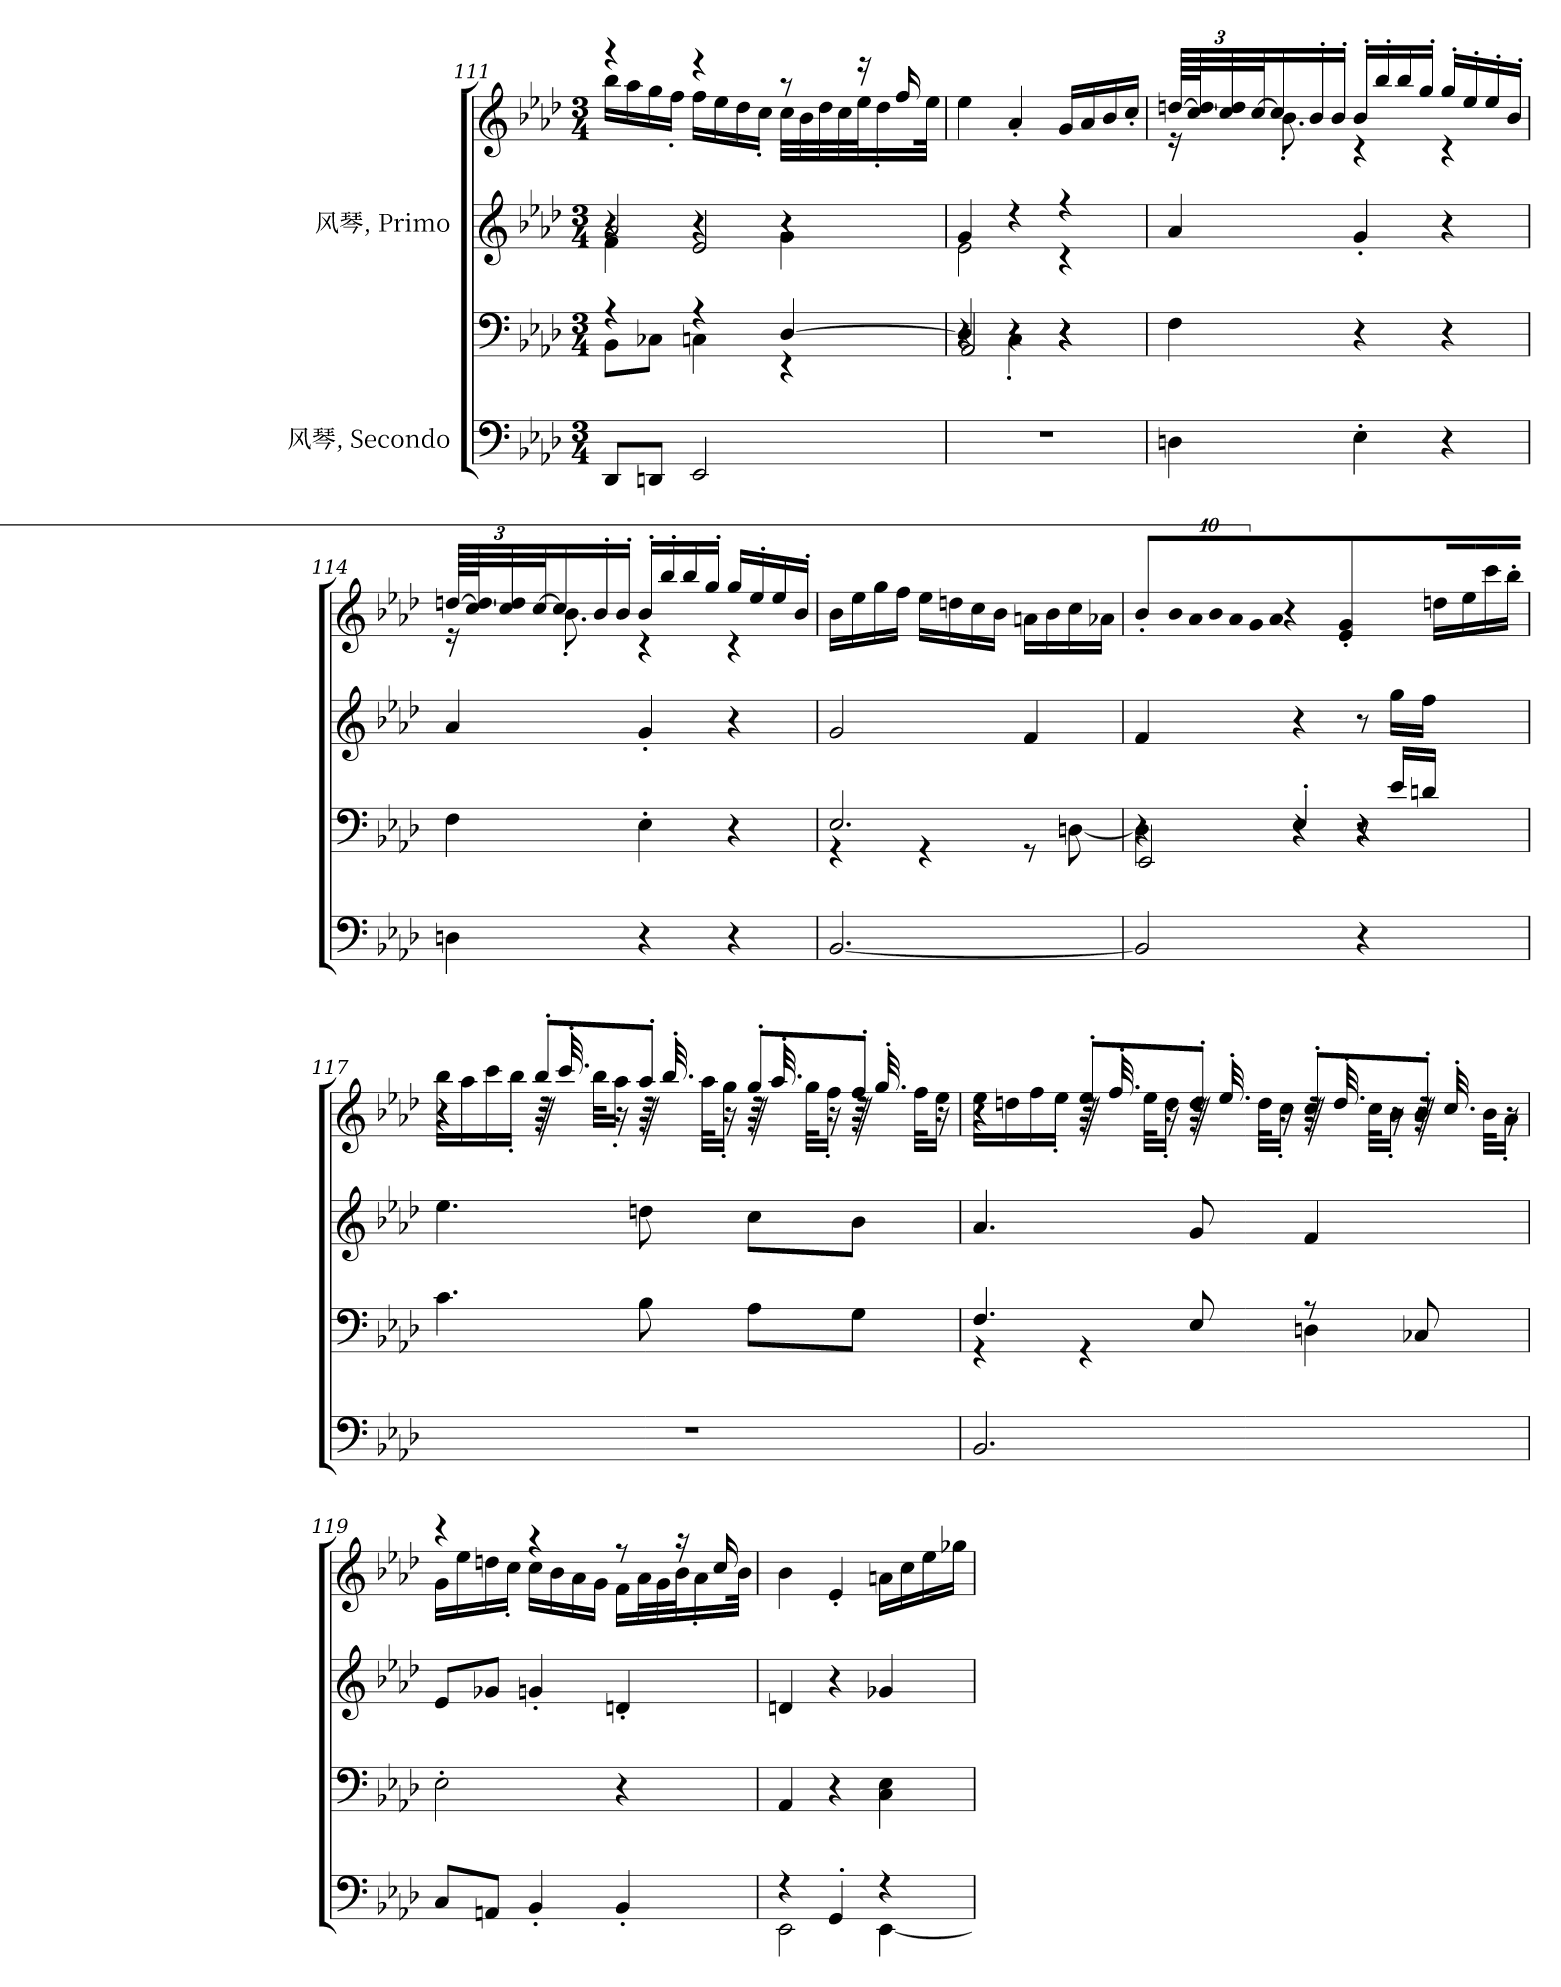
**kern	**kern	**kern	**kern
*part2	*part2	*part1	*part1
*staff4	*staff3	*staff2	*staff1
*I"风琴, Secondo	*	*I"风琴, Primo	*
!!LO:LB:g=z
*clefF4	*clefF4	*clefG2	*clefG2
*k[b-e-a-d-]	*k[b-e-a-d-]	*k[b-e-a-d-]	*k[b-e-a-d-]
*M3/4	*M3/4	*M3/4	*M3/4
=111	=111	=111	=111
*	*^	*^	*^
*	*	*	*	*^	*	*
8DD-/L	4r	8BB-\L	2a-/	4f\	4r	4r	16bb-\LL
.	.	.	.	.	.	.	16aa-\
8DDn/J	.	8C-X\J	.	.	.	.	16gg\
.	.	.	.	.	.	.	16ff'\JJ
2EE-/	4r	4Cn\	.	4r	2e-/	4r	16ff\LL
.	.	.	.	.	.	.	16ee-\
.	.	.	.	.	.	.	16dd-\
.	.	.	.	.	.	.	16cc'\JJ
.	[4D-/	4r	4r	4g\	.	8r	32cc\LLL
.	.	.	.	.	.	.	32b-\
.	.	.	.	.	.	.	32dd-\
.	.	.	.	.	.	.	32cc\
.	.	.	.	.	.	16r	32ee-\J
.	.	.	.	.	.	.	16dd-'\
.	.	.	.	.	.	16ff/	.
.	.	.	.	.	.	.	32ee-\JJk
*	*	*	*	*v	*v	*	*
*	*	*	*	*	*v	*v
=112	=112	=112	=112	=112	=112
*	*	*^	*	*	*
2.r	4D-/]	4r	2AA-/	4g/	2e-\	4ee-\
.	4r	4C'\	.	4r	.	4a-'/
.	4r	4r	4r	4r	4r	16g/LL
.	.	.	.	.	.	16a-/
.	.	.	.	.	.	16b-/
.	.	.	.	.	.	16cc'/JJ
*	*v	*v	*v	*	*	*
*	*	*v	*v	*
!!LO:LB:g=z
=113	=113	=113	=113
*	*	*	*Xbrackettup
*	*	*	*^
4Dn\	4F\	4a-/	[96ddn/LLLL	16r
.	.	.	[96cc/ 96dd/]J	.
.	.	.	48cc/] 48dd/	.
.	.	.	[48cc/J	.
.	.	.	16cc/]	8.b-'\
.	.	.	16b-'/	.
.	.	.	16b-'/JJ	.
4E-'\	4r	4g'/	16b-'/LL	4r
.	.	.	16bb-'/	.
.	.	.	16bb-/	.
.	.	.	16gg'/JJ	.
4r	4r	4r	16gg'/LL	4r
.	.	.	16ee-'/	.
.	.	.	16ee-'/	.
.	.	.	16b-'/JJ	.
=114	=114	=114	=114	=114
4Dn\	4F\	4a-/	[96ddn/LLLL	16r
.	.	.	[96cc/ 96dd/]J	.
.	.	.	48cc/] 48dd/	.
.	.	.	[48cc/J	.
.	.	.	16cc/]	8.b-'\
.	.	.	16b-'/	.
.	.	.	16b-'/JJ	.
4r	4E-'\	4g'/	16b-'/LL	4r
.	.	.	16bb-'/	.
.	.	.	16bb-/	.
.	.	.	16gg'/JJ	.
4r	4r	4r	16gg/LL	4r
.	.	.	16ee-'/	.
.	.	.	16ee-/	.
.	.	.	16b-'/JJ	.
*	*	*	*v	*v
!!LO:PB:g=z
=115	=115	=115	=115
*	*^	*	*
[2.BB-/	2.E-/	4r	2g/	16b-\LL
.	.	.	.	16ee-\
.	.	.	.	16gg\
.	.	.	.	16ff\JJ
.	.	4r	.	16ee-\LL
.	.	.	.	16ddn\
.	.	.	.	16cc\
.	.	.	.	16b-\JJ
.	.	8r	4f/	16an\LL
.	.	.	.	16b-\
.	.	[8Dn\	.	16cc\
.	.	.	.	16a-X\JJ
=116	=116	=116	=116	=116
*	*	*^	*	*
2BB-/]	4r	4D\]	2EE-/	4f/	8b-'/L
*	*	*	*	*	*brackettup
!	!	!	!	!	!LO:N:vis=64
.	.	.	.	.	640%9b-/LLL
!	!	!	!	!	!LO:N:vis=64
.	.	.	.	.	640%9a-/
!	!	!	!	!	!LO:N:vis=64
.	.	.	.	.	640%9b-/
!	!	!	!	!	!LO:N:vis=64
.	.	.	.	.	640%9a-/J
!	!	!	!	!	!LO:N:vis=32
.	.	.	.	.	1920%53g/
!	!	!	!	!	!LO:N:vis=32
.	.	.	.	.	1920%53a-/JJJ
!	!	!	!	!	!LO:N:vis=64
.	.	.	.	.	640%9r
.	4E-'/	4r	.	4r	.
.	.	.	.	.	4e-/' 4g/'
4r	8r	4r	4r	8r	.
.	.	.	.	.	16ddn\LL
.	.	.	.	.	16ee-\
.	16e-/LL	.	.	16gg\LL	.
.	.	.	.	.	16ccc\
.	16dn/JJ	.	.	16ff\JJ	.
.	.	.	.	.	16bb-'\JJ
1920ryy	1920ryy	1920ryy	1920ryy	1920ryy	.
*	*v	*v	*v	*	*
!!LO:LB:g=z
=117	=117	=117	=117
*	*	*	*^
*	*	*	*	*^
2.r	4.c\	4.ee-\	4r	16bb-\LL	4r
.	.	.	.	16aa-\	.
.	.	.	.	16ccc\	.
.	.	.	.	16bb-'\JJ	.
.	.	.	64r	32r	8bb-'/L
.	.	.	32.ccc'/	.	.
.	.	.	.	32bb-\KLL	.
.	.	.	16r	16aa-'\JJ	.
.	8B-\	8ddn\	64r	32r	8aa-'/J
.	.	.	32.bb-'/	.	.
.	.	.	.	32aa-\KLL	.
.	.	.	16r	16gg'\JJ	.
.	8A-\L	8cc\L	64r	32r	8gg'/L
.	.	.	32.aa-'/	.	.
.	.	.	.	32gg\KLL	.
.	.	.	16r	16ff'\JJ	.
.	8G\J	8b-\J	64r	32r	8ff'/J
.	.	.	32.gg'/	.	.
.	.	.	.	32ff\KLL	.
.	.	.	16r	16ee-\JJ	.
!!LO:LB:g=z	!!	!!
=118	=118	=118	=118	=118	=118
*	*^	*	*	*	*
2.BB-/	4.F/	4r	4.a-/	4r	16ee-\LL	4r
.	.	.	.	.	16ddn\	.
.	.	.	.	.	16ff\	.
.	.	.	.	.	16ee-'\JJ	.
.	.	4r	.	64r	32r	8ee-'/L
.	.	.	.	32.ff'/	.	.
.	.	.	.	.	32ee-\KLL	.
.	.	.	.	16r	16dd'\JJ	.
.	8E-/	.	8g/	64r	32r	8dd'/J
.	.	.	.	32.ee-'/	.	.
.	.	.	.	.	32dd\KLL	.
.	.	.	.	16r	16cc'\JJ	.
.	8r	4Dn\	4f/	64r	32r	8cc'/L
.	.	.	.	32.dd'/	.	.
.	.	.	.	.	32cc\KLL	.
.	.	.	.	16r	16b-'\JJ	.
.	8C-X/	.	.	64r	32r	8b-'/J
.	.	.	.	32.cc'/	.	.
.	.	.	.	.	32b-\KLL	.
.	.	.	.	16r	16a-'\JJ	.
*	*v	*v	*	*	*v	*v
=119	=119	=119	=119	=119
8C/L	2E-'\	8e-/L	4r	16g\LL
.	.	.	.	16ee-\
8AAn/J	.	8g-X/J	.	16ddn\
.	.	.	.	16cc'\JJ
4BB-'/	.	4gn'/	4r	16cc\LL
.	.	.	.	16b-\
.	.	.	.	16a-\
.	.	.	.	16g\JJ
4BB-'/	4r	4dn'/	8r	16f\LL
.	.	.	.	32a-\L
.	.	.	.	32g\
.	.	.	16r	32b-\J
.	.	.	.	16a-'\
.	.	.	16cc/	.
.	.	.	.	32b-\JJk
*	*	*	*v	*v
!!LO:PB:g=z
=120	=120	=120	=120
*^	*	*	*
4r	2EE-\	4AA-/	4dn/	4b-\
4GG'/	.	4r	4r	4e-'/
4r	[4EE-\	4C\ 4E-\	4g-X/	16an\LL
.	.	.	.	16cc\
.	.	.	.	16ee-\
.	.	.	.	16gg-X\JJ
*v	*v	*	*	*
=	=	=	=
*-	*-	*-	*-
